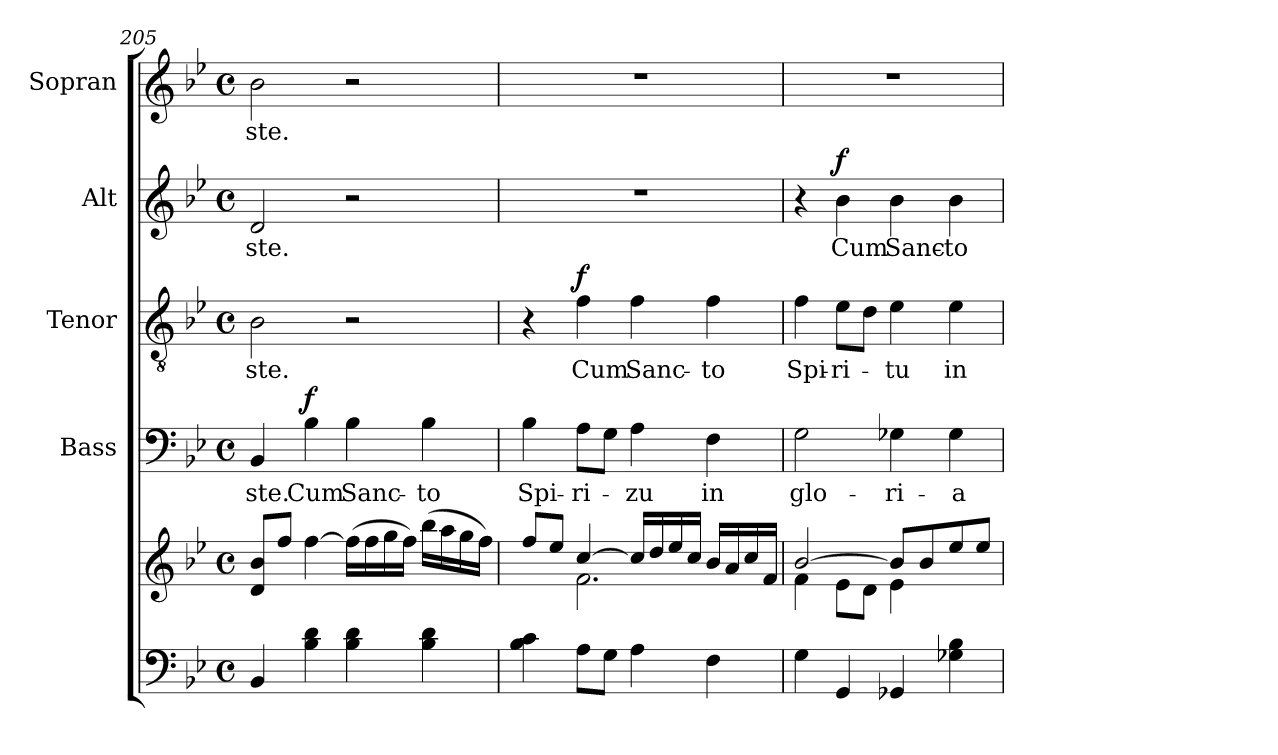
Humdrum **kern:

**kern	**kern	**kern	**text	**dynam	**kern	**text	**dynam	**kern	**text	**dynam	**kern	**text
*part5	*part5	*part4	*part4	*part4	*part3	*part3	*part3	*part2	*part2	*part2	*part1	*part1
*staff6	*staff5	*staff4	*staff4	*staff4	*staff3	*staff3	*staff3	*staff2	*staff2	*staff2	*staff1	*staff1
*	*	*I"Bass	*	*	*I"Tenor	*	*	*I"Alt	*	*	*I"Sopran	*
*	*	*I'B.	*	*	*I'T.	*	*	*I'A.	*	*	*I'S.	*
*clefF4	*clefG2	*clefF4	*	*	*clefGv2	*	*	*clefG2	*	*	*clefG2	*
*k[b-e-]	*k[b-e-]	*k[b-e-]	*	*	*k[b-e-]	*	*	*k[b-e-]	*	*	*k[b-e-]	*
*B-:	*B-:	*B-:	*	*	*B-:	*	*	*B-:	*	*	*B-:	*
*M4/4	*M4/4	*M4/4	*	*	*M4/4	*	*	*M4/4	*	*	*M4/4	*
*met(c)	*met(c)	*met(c)	*	*	*met(c)	*	*	*met(c)	*	*	*met(c)	*
=205	=205	=205	=205	=205	=205	=205	=205	=205	=205	=205	=205	=205
!	!	!	!LO:LY:b	!	!	!LO:LY:b	!	!	!LO:LY:b	!	!	!LO:LY:b
4BB-/	8d/ 8b-/L	4BB-/	-ste.	.	2B-\	-ste.	.	2d/	-ste.	.	2b-\	-ste.
.	8ff/J	.	.	.	.	.	.	.	.	.	.	.
!	!	!	!LO:LY:b	!LO:DY:a	!	!	!	!	!	!	!	!
4B-\ 4d\	[4ff\	4B-\	Cum	f	.	.	.	.	.	.	.	.
!	!	!	!LO:LY:b	!	!	!	!	!	!	!	!	!
4B-\ 4d\	(>16ff\LL]	4B-\	Sanc-	.	2r	.	.	2r	.	.	2r	.
.	16ff\	.	.	.	.	.	.	.	.	.	.	.
.	16gg\	.	.	.	.	.	.	.	.	.	.	.
.	16ff\JJ)	.	.	.	.	.	.	.	.	.	.	.
!	!	!	!LO:LY:b	!	!	!	!	!	!	!	!	!
4B-\ 4d\	(>16bb-\LL	4B-\	-to	.	.	.	.	.	.	.	.	.
.	16aa\	.	.	.	.	.	.	.	.	.	.	.
.	16gg\	.	.	.	.	.	.	.	.	.	.	.
.	16ff\JJ)	.	.	.	.	.	.	.	.	.	.	.
=206	=206	=206	=206	=206	=206	=206	=206	=206	=206	=206	=206	=206
*	*^	*	*	*	*	*	*	*	*	*	*	*
!	!	!	!	!LO:LY:b	!	!	!	!	!	!	!	!	!
4B-\ 4c\	8ff/L	4ryy	4B-\	Spi-	.	4r	.	.	1r	.	.	1r	.
.	8ee-/J	.	.	.	.	.	.	.	.	.	.	.	.
!	!	!	!	!LO:LY:b	!	!	!LO:LY:b	!LO:DY:a	!	!	!	!	!
8A\L	[>4cc/	2.f\	8A\L	-ri-	.	4f\	Cum	f	.	.	.	.	.
8G\J	.	.	8G\J	.	.	.	.	.	.	.	.	.	.
!	!	!	!	!LO:LY:b	!	!	!LO:LY:b	!	!	!	!	!	!
4A\	16cc/LL]	.	4A\	-zu	.	4f\	Sanc-	.	.	.	.	.	.
.	16dd/	.	.	.	.	.	.	.	.	.	.	.	.
.	16ee-/	.	.	.	.	.	.	.	.	.	.	.	.
.	16cc/JJ	.	.	.	.	.	.	.	.	.	.	.	.
!	!	!	!	!LO:LY:b	!	!	!LO:LY:b	!	!	!	!	!	!
4F\	16b-/LL	.	4F\	in	.	4f\	-to	.	.	.	.	.	.
.	16a/	.	.	.	.	.	.	.	.	.	.	.	.
.	16cc/	.	.	.	.	.	.	.	.	.	.	.	.
.	16f/JJ	.	.	.	.	.	.	.	.	.	.	.	.
!!LO:LB:g=z
=207	=207	=207	=207	=207	=207	=207	=207	=207	=207	=207	=207	=207	=207
!	!	!	!	!LO:LY:b	!	!	!LO:LY:b	!	!	!	!	!	!
4G\	[>2b-/	4f\	2G\	glo-	.	4f\	Spi-	.	4r	.	.	1r	.
!	!	!	!	!	!	!	!LO:LY:b	!	!	!LO:LY:b	!LO:DY:a	!	!
4GG/	.	8e-\L	.	.	.	8e-\L	-ri-	.	4b-\	Cum	f	.	.
.	.	8d\J	.	.	.	8d\J	.	.	.	.	.	.	.
!	!	!	!	!LO:LY:b	!	!	!LO:LY:b	!	!	!LO:LY:b	!	!	!
4GG-X/	8b-/L]	4e-\	4G-X\	-ri-	.	4e-\	-tu	.	4b-\	Sanc-	.	.	.
.	8b-/	.	.	.	.	.	.	.	.	.	.	.	.
!	!	!	!	!LO:LY:b	!	!	!LO:LY:b	!	!	!LO:LY:b	!	!	!
4G-X\ 4B-\	8ee-/	4ryy	4G-\	-a	.	4e-\	in	.	4b-\	-to	.	.	.
.	8ee-/J	.	.	.	.	.	.	.	.	.	.	.	.
*	*v	*v	*	*	*	*	*	*	*	*	*	*	*
=	=	=	=	=	=	=	=	=	=	=	=	=
*-	*-	*-	*-	*-	*-	*-	*-	*-	*-	*-	*-	*-
